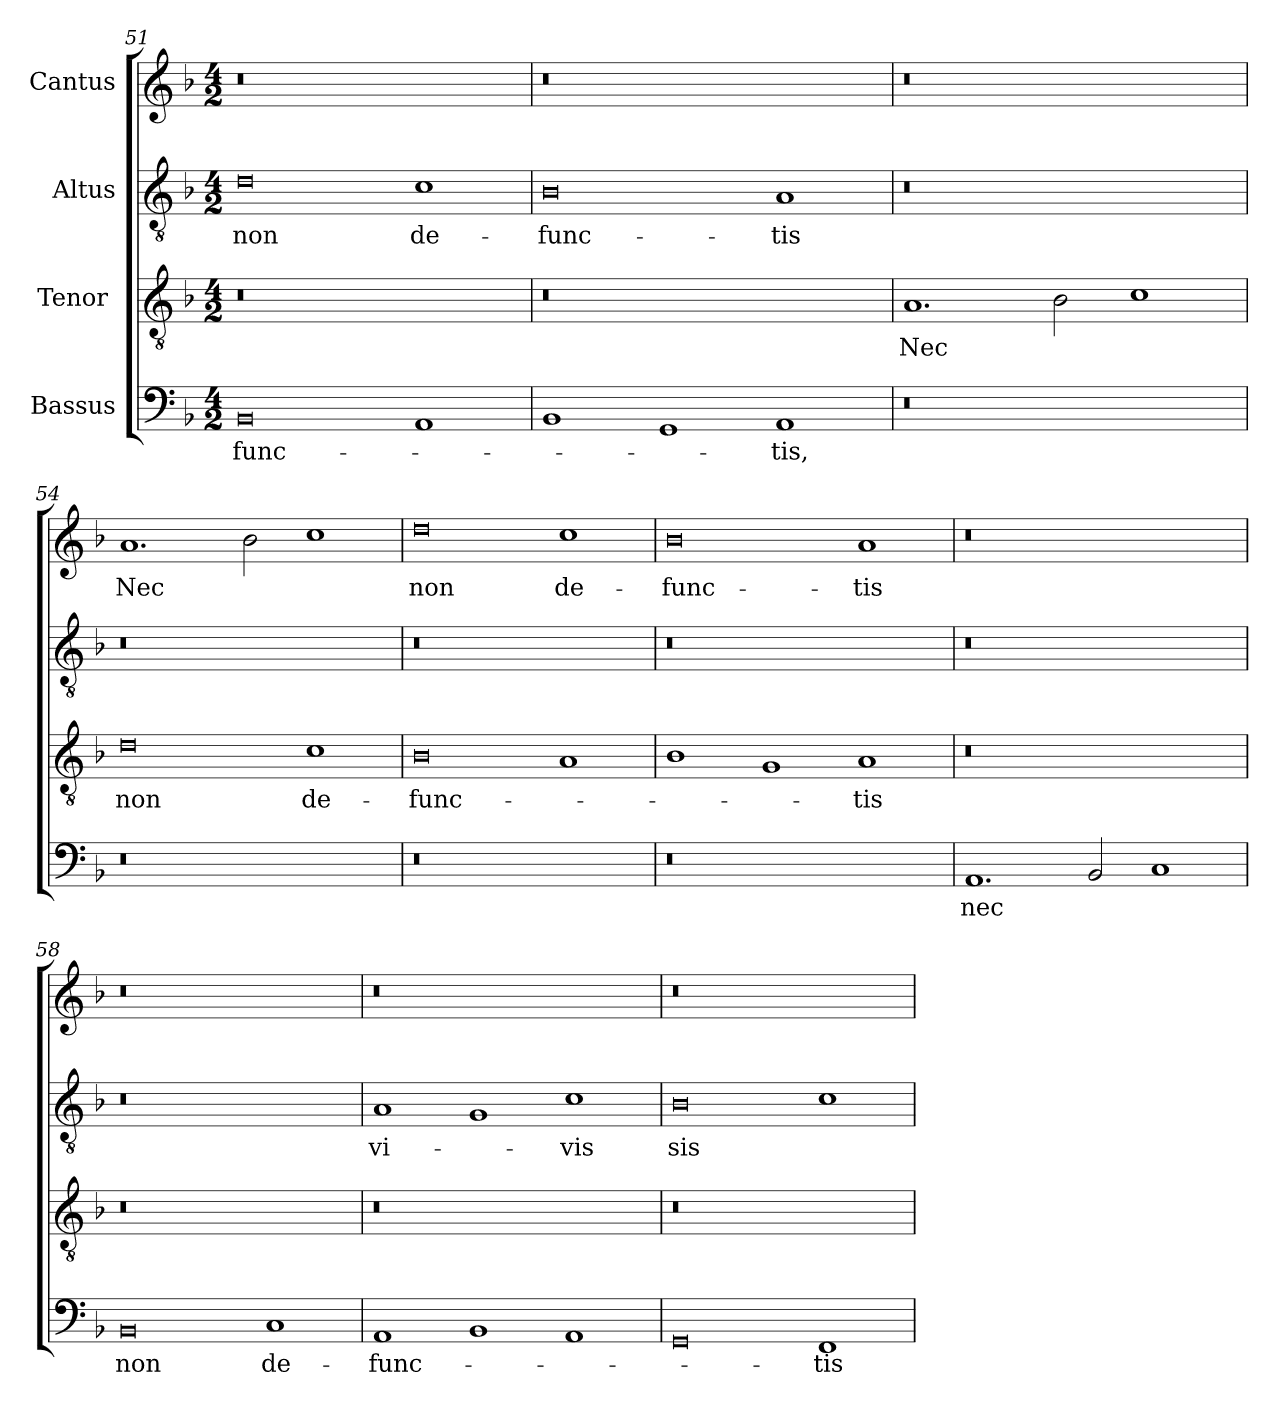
**kern	**text	**kern	**text	**kern	**text	**kern	**text
*part4	*part4	*part3	*part3	*part2	*part2	*part1	*part1
*staff4	*staff4	*staff3	*staff3	*staff2	*staff2	*staff1	*staff1
*I"Bassus	*	*I"Tenor 	*	*I"Altus	*	*I"Cantus	*
*clefF4	*	*clefGv2	*	*clefGv2	*	*clefG2	*
*k[b-]	*	*k[b-]	*	*k[b-]	*	*k[b-]	*
*F:	*	*F:	*	*F:	*	*F:	*
*M4/2	*	*M4/2	*	*M4/2	*	*M4/2	*
=51	=51	=51	=51	=51	=51	=51	=51
0BB-/	-func-	0r	.	0d\	non	0r	.
1AA/	.	1ryy	.	1c\	de-	1ryy	.
=52	=52	=52	=52	=52	=52	=52	=52
1BB-/	.	0r	.	0B-\	-func-	0r	.
1GG/	.	.	.	.	.	.	.
1AA/	-tis,	1ryy	.	1A/	-tis	1ryy	.
=53	=53	=53	=53	=53	=53	=53	=53
0r	.	1.A/	Nec	0r	.	0r	.
.	.	2B-\	.	.	.	.	.
1ryy	.	1c\	.	1ryy	.	1ryy	.
=54	=54	=54	=54	=54	=54	=54	=54
0r	.	0d\	non	0r	.	1.a/	Nec
.	.	.	.	.	.	2b-\	.
1ryy	.	1c\	de-	1ryy	.	1cc\	.
=55	=55	=55	=55	=55	=55	=55	=55
0r	.	0B-\	-func-	0r	.	0dd\	non
1ryy	.	1A/	.	1ryy	.	1cc\	de-
=56	=56	=56	=56	=56	=56	=56	=56
0r	.	1B-\	.	0r	.	0b-\	-func-
.	.	1G/	.	.	.	.	.
1ryy	.	1A/	-tis	1ryy	.	1a/	-tis
=57	=57	=57	=57	=57	=57	=57	=57
!	!LO:LY:i	!	!	!	!	!	!
1.AA/	nec	0r	.	0r	.	0r	.
2BB-/	.	.	.	.	.	.	.
1C/	.	1ryy	.	1ryy	.	1ryy	.
!!LO:LB:g=z
=58	=58	=58	=58	=58	=58	=58	=58
!	!LO:LY:i	!	!	!	!	!	!
0BB-/	non	0r	.	0r	.	0r	.
!	!LO:LY:i	!	!	!	!	!	!
1C/	de-	1ryy	.	1ryy	.	1ryy	.
=59	=59	=59	=59	=59	=59	=59	=59
!	!LO:LY:i	!	!	!	!	!	!
1AA/	-func-	0r	.	1A/	vi-	0r	.
1BB-/	.	.	.	1G/	.	.	.
1AA/	.	1ryy	.	1c\	-vis	1ryy	.
=60	=60	=60	=60	=60	=60	=60	=60
0GG/	.	0r	.	0B-\	sis	0r	.
!	!LO:LY:i	!	!	!	!	!	!
1FF/	-tis	1ryy	.	1c\	.	1ryy	.
=	=	=	=	=	=	=	=
*-	*-	*-	*-	*-	*-	*-	*-
